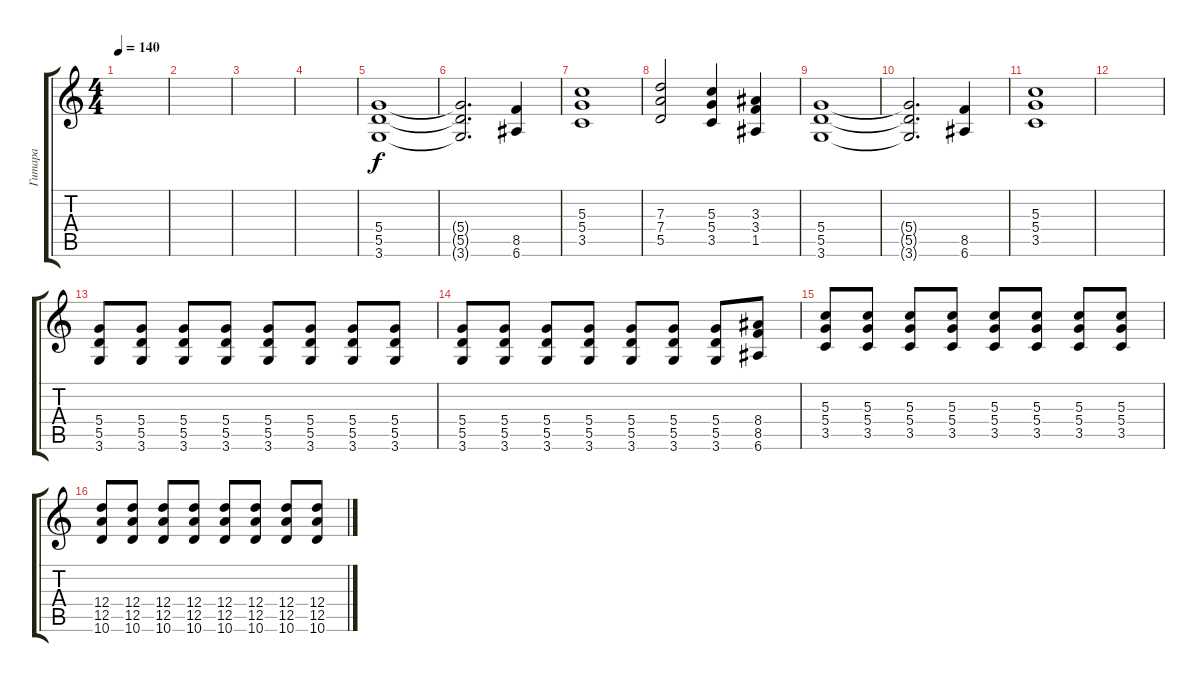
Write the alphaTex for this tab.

\track ("Гитара" "Гитара") {instrument distortionguitar}
\staff {score tabs}
\tuning (E4 B3 G3 D3 A2 E2) {hide}
\ts (4 4)
\tempo 140
\clef g2
\ks c
|
|
|
|
(5.4 5.5 3.6).1 |
(5.4{t} 5.5{t} 3.6{t}).2{d} (8.5 6.6).4 |
(5.3 5.4 3.5).1 |
(7.3 7.4 5.5).2 (5.3 5.4 3.5).4 (3.3 3.4 1.5).4 |
(5.4 5.5 3.6).1 |
(5.4{t} 5.5{t} 3.6{t}).2{d} (8.5 6.6).4 |
(5.3 5.4 3.5).1 |
|
(5.4 5.5 3.6).8 (5.4 5.5 3.6).8 (5.4 5.5 3.6).8 (5.4 5.5 3.6).8 (5.4 5.5 3.6).8 (5.4 5.5 3.6).8 (5.4 5.5 3.6).8 (5.4 5.5 3.6).8 |
(5.4 5.5 3.6).8 (5.4 5.5 3.6).8 (5.4 5.5 3.6).8 (5.4 5.5 3.6).8 (5.4 5.5 3.6).8 (5.4 5.5 3.6).8 (5.4 5.5 3.6).8 (8.4 8.5 6.6).8 |
(5.3 5.4 3.5).8 (5.3 5.4 3.5).8 (5.3 5.4 3.5).8 (5.3 5.4 3.5).8 (5.3 5.4 3.5).8 (5.3 5.4 3.5).8 (5.3 5.4 3.5).8 (5.3 5.4 3.5).8 |
(12.4 12.5 10.6).8 (12.4 12.5 10.6).8 (12.4 12.5 10.6).8 (12.4 12.5 10.6).8 (12.4 12.5 10.6).8 (12.4 12.5 10.6).8 (12.4 12.5 10.6).8 (12.4 12.5 10.6).8
